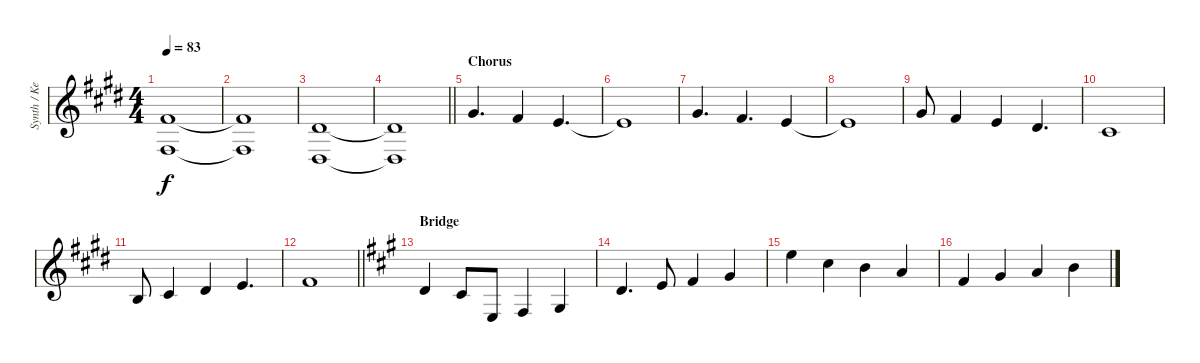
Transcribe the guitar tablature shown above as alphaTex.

\track ("Synth / Keyboard II" "Synth / Ke") {instrument synthstrings1}
\staff {score}
\tuning (D4 B3 G3 D3 G2 D2) {hide}
\ts (4 4)
\tempo 83
\clef g2
\ks e
(11.3 11.5).1{dy f} |
(11.3{t} 11.5{t}).1 |
(8.3 8.5).1 |
\barLineRight lightlight
(8.3{t} 8.5{t}).1 |
\section ("" "Chorus")
6.1.4{d} 7.2.4 5.2.4{d} |
5.2{t}.1 |
6.1.4{d} 7.2.4{d} 5.2.4 |
5.2{t}.1 |
6.1.8 7.2.4 5.2.4 8.3.4{d} |
6.3.1 |
4.3.8 6.3.4 4.2.4 5.2.4{d} |
\barLineRight lightlight
4.1.1 |
\section ("" "Bridge")
\ks a
3.2.4 2.2.8 2.4.8 4.4.4 1.3.4 |
3.2.4{d} 5.2.8 4.1.4 6.1.4 |
14.1.4 14.2.4 12.2.4 14.3.4 |
11.3.4 13.3.4 14.3.4 12.2.4
